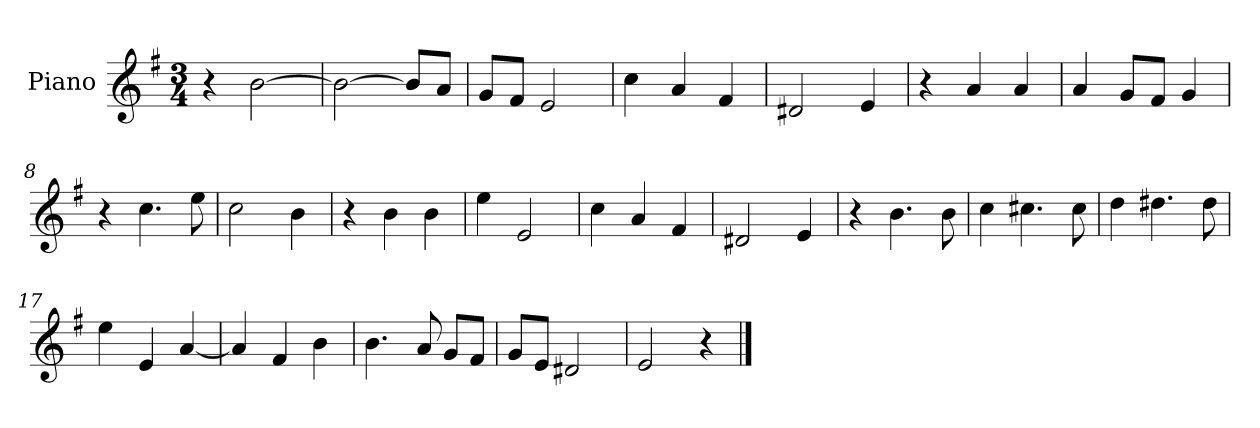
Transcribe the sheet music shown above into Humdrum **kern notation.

**kern
*part1
*staff1
*I"Piano
*I'Pno
*clefG2
*k[f#]
*e:
*M3/4
=1
4r
[2b\
=2
2b\_
8b/L]
8a/J
=3
8g/L
8f#/J
2e/
=4
4cc\
4a/
4f#/
=5
2d#X/
4e/
=6
4r
4a/
4a/
=7
4a/
8g/L
8f#/J
4g/
=8
4r
4.cc\
8ee\
=9
2cc\
4b\
=10
4r
4b\
4b\
=11
4ee\
2e/
=12
4cc\
4a/
4f#/
=13
2d#X/
4e/
=14
4r
4.b\
8b\
=15
4cc\
4.cc#X\
8cc#\
=16
4dd\
4.dd#X\
8dd#\
=17
4ee\
4e/
[4a/
=18
4a/]
4f#/
4b\
=19
4.b\
8a/
8g/L
8f#/J
=20
8g/L
8e/J
2d#X/
=21
2e/
4r
==
*-
